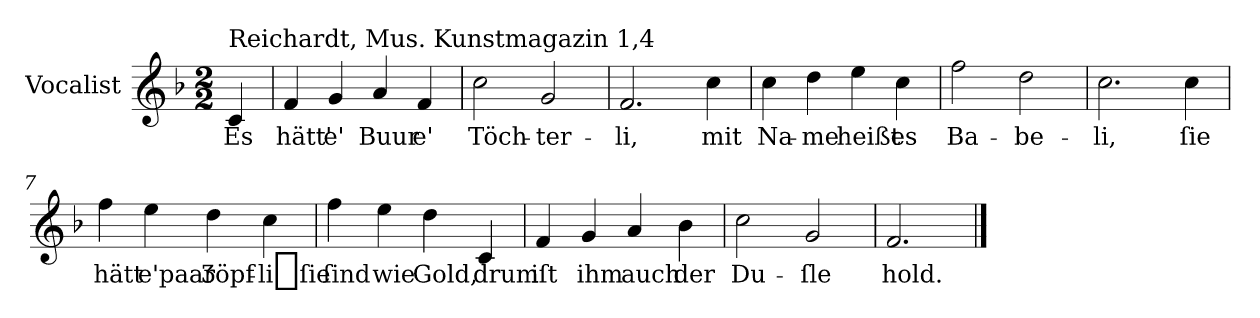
**kern	**text
*part1	*part1
*staff1	*staff1
*I"Vocalist	*
*k[b-]	*
*F:	*
*M2/2	*
=	=
!LO:TX:a:t=Reichardt, Mus. Kunstmagazin 1,4	!
4c	Es
=1	=1
4f	hätt'
4g	e'
4a	Buur
4f	e'
=2	=2
2cc	Töch-
2g	-ter-
=3	=3
2.f	-li,
4cc	mit
=4	=4
4cc	Na-
4dd	-me
4ee	heißt
4cc	es
=5	=5
2ff	Ba-
2dd	-be-
=6	=6
2.cc	-li,
4cc	ſie
=7	=7
4ff	hätt
4ee	e'paar
4dd	Ʒöpf-
4cc	-li_ſie
=8	=8
4ff	ſind
4ee	wie
4dd	Gold,
4c	drum
=9	=9
4f	iſt
4g	ihm
4a	auch
4b-	der
=10	=10
2cc	Du-
2g	-ſle
=11	=11
2.f	hold.
==	==
*-	*-
